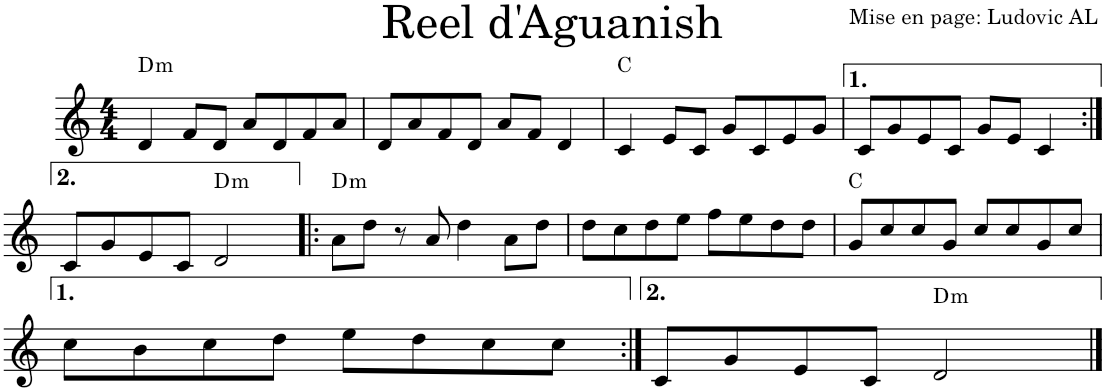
**kern	**harte
*part1	*part1
*staff1	*
*I"Voice	*
*I'V	*
*clefG2	*
*k[]	*
*M4/4	*
=1	=1
!	!LO:H:kt=m
4d/	D:min
8f/L	.
8d/J	.
8a/L	.
8d/	.
8f/	.
8a/J	.
=2	=2
8d/L	.
8a/	.
8f/	.
8d/J	.
8a/L	.
8f/J	.
4d/	.
=3	=3
4c/	C:maj
8e/L	.
8c/J	.
8g/L	.
8c/	.
8e/	.
8g/J	.
=4	=4
8c/L	.
8g/	.
8e/	.
8c/J	.
8g/L	.
8e/J	.
4c/	.
!!LO:LB:g=z
=5:|!	=5:|!
8c/L	.
8g/	.
8e/	.
8c/J	.
!	!LO:H:kt=m
2d/	D:min
=6!|:	=6!|:
!	!LO:H:kt=m
8a\L	D:min
8dd\J	.
8r	.
8a/	.
4dd\	.
8a\L	.
8dd\J	.
=7	=7
8dd\L	.
8cc\	.
8dd\	.
8ee\J	.
8ff\L	.
8ee\	.
8dd\	.
8dd\J	.
=8	=8
8g/L	C:maj
8cc/	.
8cc/	.
8g/J	.
8cc/L	.
8cc/	.
8g/	.
8cc/J	.
!!LO:LB:g=z
=9	=9
8cc\L	.
8b\	.
8cc\	.
8dd\J	.
8ee\L	.
8dd\	.
8cc\	.
8cc\J	.
=10:|!	=10:|!
8c/L	.
8g/	.
8e/	.
8c/J	.
!	!LO:H:kt=m
2d/	D:min
==	==
*-	*-
